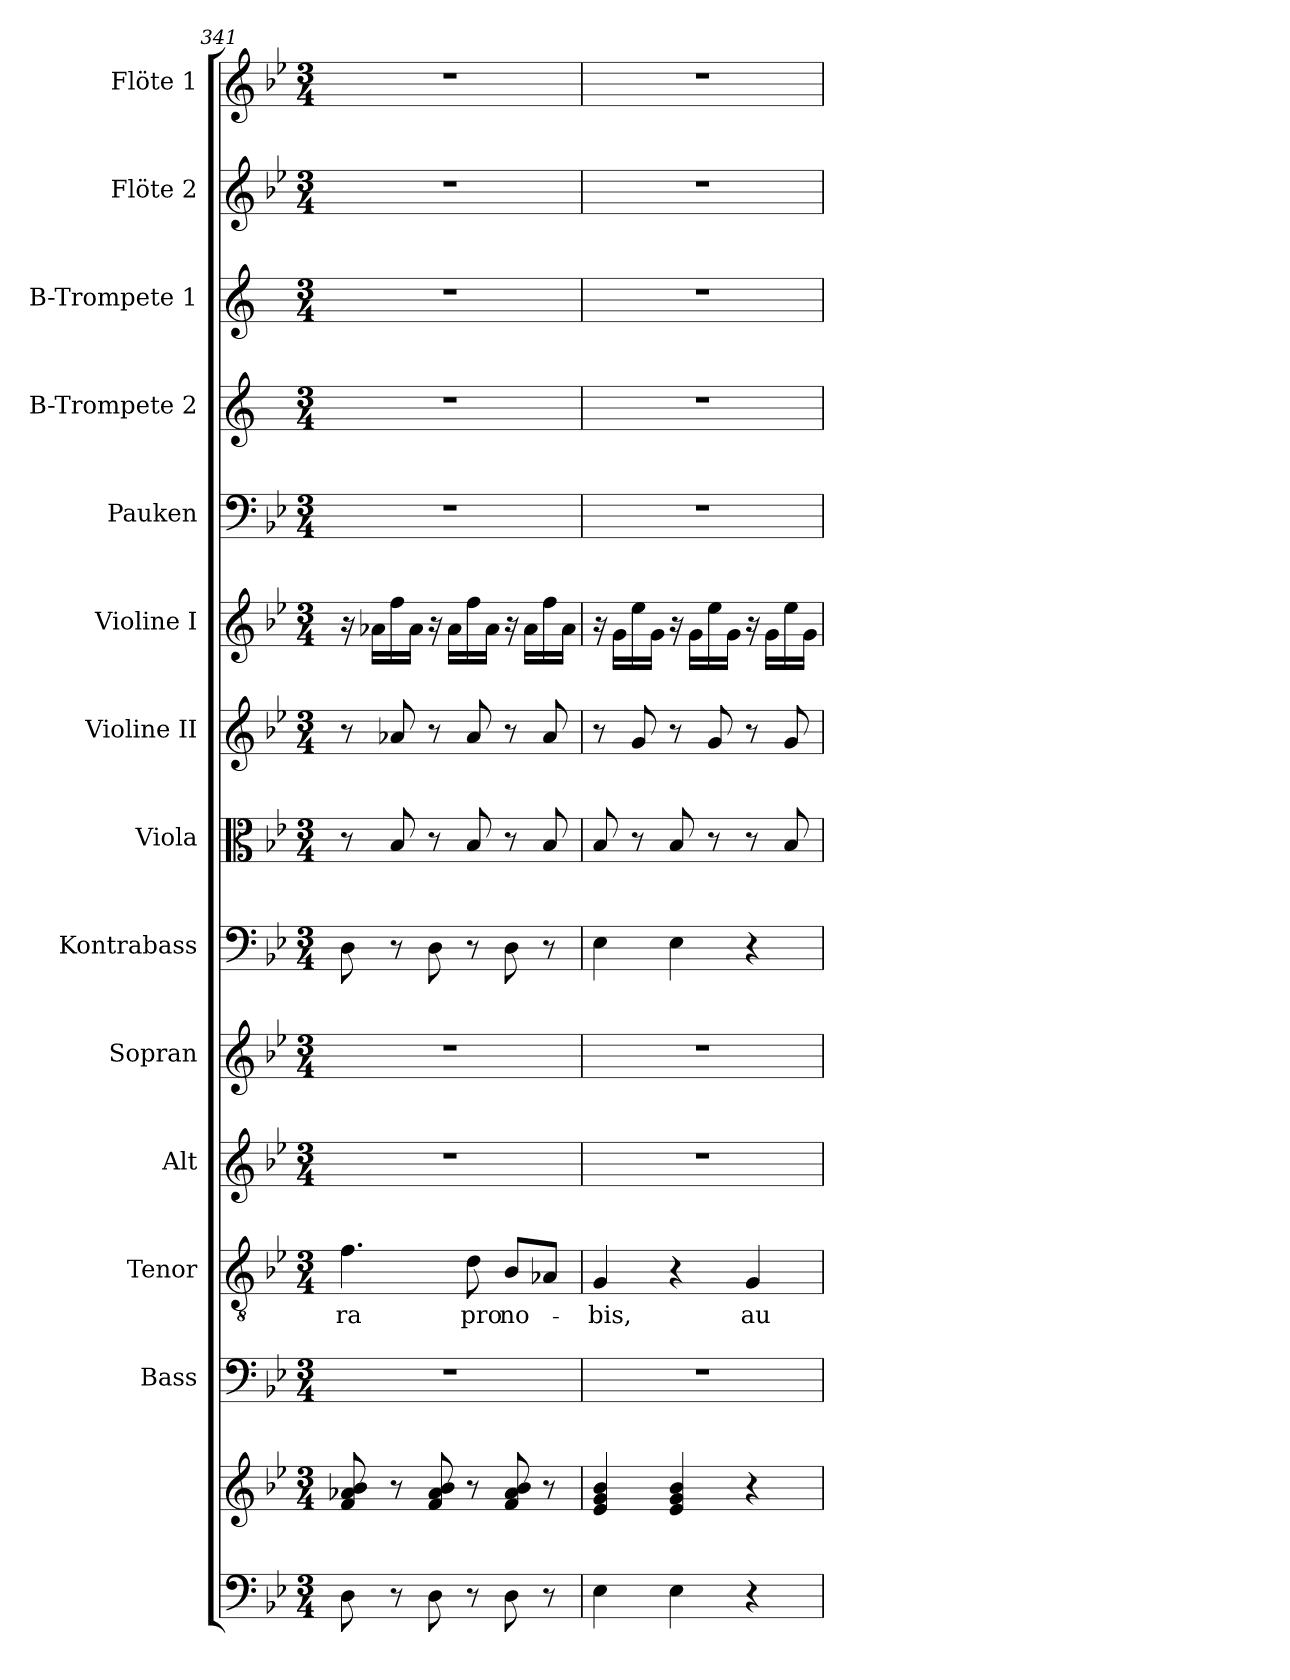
**kern	**kern	**kern	**kern	**text	**kern	**kern	**kern	**kern	**kern	**kern	**kern	**kern	**kern	**kern	**kern
*part14	*part14	*part13	*part12	*part12	*part11	*part10	*part9	*part8	*part7	*part6	*part5	*part4	*part3	*part2	*part1
*staff15	*staff14	*staff13	*staff12	*staff12	*staff11	*staff10	*staff9	*staff8	*staff7	*staff6	*staff5	*staff4	*staff3	*staff2	*staff1
*	*	*I"Bass	*I"Tenor	*	*I"Alt	*I"Sopran	*I"Kontrabass	*I"Viola	*I"Violine II	*I"Violine I	*I"Pauken	*I"B-Trompete 2	*I"B-Trompete 1	*I"Flöte 2	*I"Flöte 1
*	*	*I'B.	*I'T.	*	*I'A.	*I'S.	*I'Kb.	*I'Vla.	*I'Vl. II	*I'Vl. I	*I'Pk.	*I'B Trp. 2	*I'B Trp. 1	*I'Fl. 2	*I'Fl. 1
!!LO:PB:g=z
*clefF4	*clefG2	*clefF4	*clefGv2	*	*clefG2	*clefG2	*clefF4	*clefC3	*clefG2	*clefG2	*clefF4	*clefG2	*clefG2	*clefG2	*clefG2
*	*	*	*	*	*	*	*ITrd7c12	*	*	*	*	*ITrd1c2	*ITrd1c2	*	*
*k[b-e-]	*k[b-e-]	*k[b-e-]	*k[b-e-]	*	*k[b-e-]	*k[b-e-]	*k[b-e-]	*k[b-e-]	*k[b-e-]	*k[b-e-]	*k[b-e-]	*k[b-e-]	*k[b-e-]	*k[b-e-]	*k[b-e-]
*B-:	*B-:	*B-:	*B-:	*	*B-:	*B-:	*B-:	*B-:	*B-:	*B-:	*B-:	*B-:	*B-:	*B-:	*B-:
*M3/4	*M3/4	*M3/4	*M3/4	*	*M3/4	*M3/4	*M3/4	*M3/4	*M3/4	*M3/4	*M3/4	*M3/4	*M3/4	*M3/4	*M3/4
=341	=341	=341	=341	=341	=341	=341	=341	=341	=341	=341	=341	=341	=341	=341	=341
!	!	!	!	!LO:LY:b	!	!	!	!	!	!	!	!	!	!	!
8D\	8f/ 8a-X/ 8b-/	2.r	4.f\	-ra	2.r	2.r	8DD\	8r	8r	16r	2.r	2.r	2.r	2.r	2.r
.	.	.	.	.	.	.	.	.	.	16a-X\LL	.	.	.	.	.
8r	8r	.	.	.	.	.	8r	8B-/	8a-X/	16ff\	.	.	.	.	.
.	.	.	.	.	.	.	.	.	.	16a-\JJ	.	.	.	.	.
8D\	8f/ 8a-/ 8b-/	.	.	.	.	.	8DD\	8r	8r	16r	.	.	.	.	.
.	.	.	.	.	.	.	.	.	.	16a-\LL	.	.	.	.	.
!	!	!	!	!LO:LY:b	!	!	!	!	!	!	!	!	!	!	!
8r	8r	.	8d\	pro	.	.	8r	8B-/	8a-/	16ff\	.	.	.	.	.
.	.	.	.	.	.	.	.	.	.	16a-\JJ	.	.	.	.	.
!	!	!	!	!LO:LY:b	!	!	!	!	!	!	!	!	!	!	!
8D\	8f/ 8a-/ 8b-/	.	8B-/L	no-	.	.	8DD\	8r	8r	16r	.	.	.	.	.
.	.	.	.	.	.	.	.	.	.	16a-\LL	.	.	.	.	.
8r	8r	.	8A-X/J	.	.	.	8r	8B-/	8a-/	16ff\	.	.	.	.	.
.	.	.	.	.	.	.	.	.	.	16a-\JJ	.	.	.	.	.
=342	=342	=342	=342	=342	=342	=342	=342	=342	=342	=342	=342	=342	=342	=342	=342
!	!	!	!	!LO:LY:b	!	!	!	!	!	!	!	!	!	!	!
4E-\	4e-/ 4g/ 4b-/	2.r	4G/	-bis,	2.r	2.r	4EE-\	8B-/	8r	16r	2.r	2.r	2.r	2.r	2.r
.	.	.	.	.	.	.	.	.	.	16g\LL	.	.	.	.	.
.	.	.	.	.	.	.	.	8r	8g/	16ee-\	.	.	.	.	.
.	.	.	.	.	.	.	.	.	.	16g\JJ	.	.	.	.	.
4E-\	4e-/ 4g/ 4b-/	.	4r	.	.	.	4EE-\	8B-/	8r	16r	.	.	.	.	.
.	.	.	.	.	.	.	.	.	.	16g\LL	.	.	.	.	.
.	.	.	.	.	.	.	.	8r	8g/	16ee-\	.	.	.	.	.
.	.	.	.	.	.	.	.	.	.	16g\JJ	.	.	.	.	.
!	!	!	!	!LO:LY:b	!	!	!	!	!	!	!	!	!	!	!
4r	4r	.	4G/	au-	.	.	4r	8r	8r	16r	.	.	.	.	.
.	.	.	.	.	.	.	.	.	.	16g\LL	.	.	.	.	.
.	.	.	.	.	.	.	.	8B-/	8g/	16ee-\	.	.	.	.	.
.	.	.	.	.	.	.	.	.	.	16g\JJ	.	.	.	.	.
=	=	=	=	=	=	=	=	=	=	=	=	=	=	=	=
*-	*-	*-	*-	*-	*-	*-	*-	*-	*-	*-	*-	*-	*-	*-	*-
